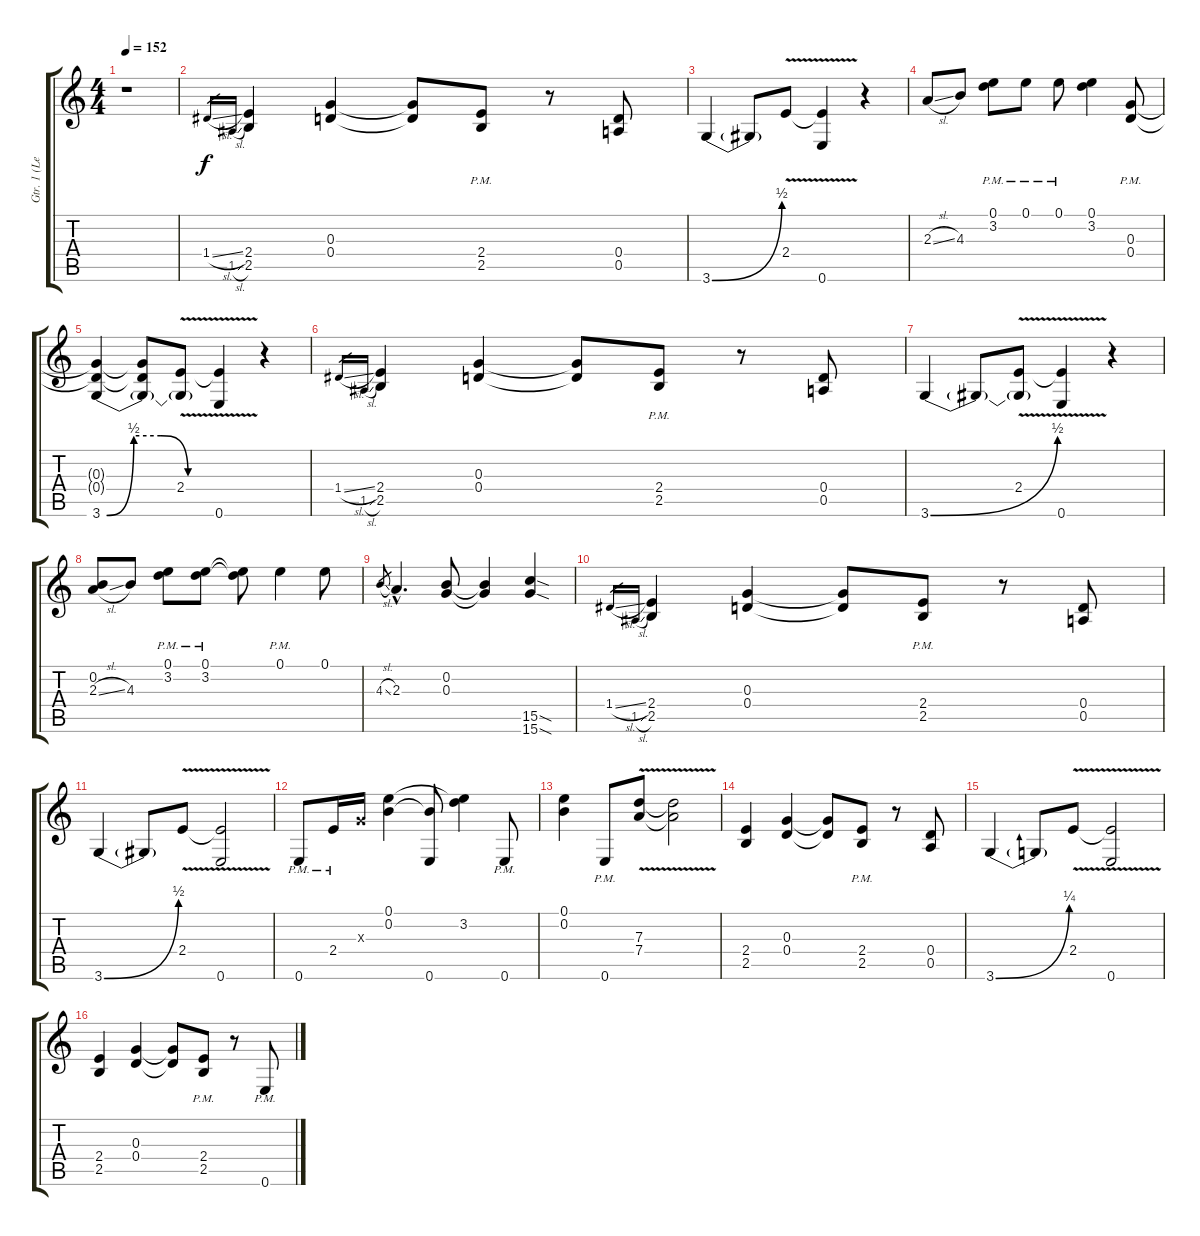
\track ("Gtr. 1 (Lead)" "Gtr. 1 (Le") {instrument distortionguitar}
\staff {score tabs}
\tuning (E4 B3 G3 D3 A2 E2) {hide}
\ts (4 4)
\tempo 152
\clef g2
\ks c
r.1{dy f instrument distortionguitar} |
1.4{sl}.16{gr} 1.5{sl}.16{gr} (2.4 2.5).4{volume 16} (0.3 0.4).4 (0.3{t} 0.4{t}).8 (2.4{pm} 2.5{pm}).8 r.8 (0.4 0.5).8 |
3.6{be (bend 0 0 60 2)}.4 3.6{t}.8 2.4{v}.8 (2.4{t} 0.6).4 r.4 |
2.3{sl}.8 4.3.8 (0.1{pm} 3.2{pm}).8 0.1{pm}.8 0.1{pm}.8 (0.1 3.2).4 (0.3{pm} 0.4{pm}).8 |
(0.3{t} 0.4{t} 3.6{be (custom 0 0 15 2 30 2 45 0 60 0)}).4 (0.3{t} 0.4{t} 3.6{t}).8 (2.4{v} 3.6{t}).8 (2.4{t} 0.6).4 r.4 |
1.4{sl}.16{gr} 1.5{sl}.16{gr} (2.4 2.5).4 (0.3 0.4).4 (0.3{t} 0.4{t}).8 (2.4{pm} 2.5{pm}).8 r.8 (0.4 0.5).8 |
3.6{be (bend 0 0 60 2)}.4 3.6{t}.8 (2.4{v} 3.6{t}).8 (2.4{t} 0.6).4 r.4 |
(0.2 2.3{sl}).8 4.3.8 (0.1{pm} 3.2{pm}).8 (0.1{pm} 3.2).8 (0.1{t} 3.2{t}).8 0.1{pm}.4 0.1.8 |
4.3{sl}.8{gr} 2.3{hac}.4{d} (0.2 0.3).8 (0.2{t} 0.3{t}).4 (15.5{sod} 15.6{sod}).4 |
1.4{sl}.16{gr} 1.5{sl}.16{gr} (2.4 2.5).4{volume 10} (0.3 0.4).4 (0.3{t} 0.4{t}).8 (2.4{pm} 2.5{pm}).8 r.8 (0.4 0.5).8 |
3.6{be (bend 0 0 60 2)}.4 3.6{t}.8 2.4{v}.8 (2.4{t} 0.6).2 |
0.6{pm}.8 2.4{pm}.16 0.3{x}.16 (0.1 0.2).4 (0.2{t} 0.6).8 (0.1{t} 3.2).4 0.6{pm}.8 |
(0.1 0.2).4 0.6{pm}.8 (7.3{v} 7.4{v}).8 (7.3{t} 7.4{t}).2 |
(2.4 2.5).4 (0.3 0.4).4 (0.3{t} 0.4{t}).8 (2.4{pm} 2.5{pm}).8 r.8 (0.4 0.5).8 |
3.6{be (bend 0 0 60 1)}.4 3.6{t}.8 2.4{v}.8 (2.4{t} 0.6).2 |
(2.4 2.5).4 (0.3 0.4).4 (0.3{t} 0.4{t}).8 (2.4{pm} 2.5{pm}).8 r.8 0.6{pm}.8
